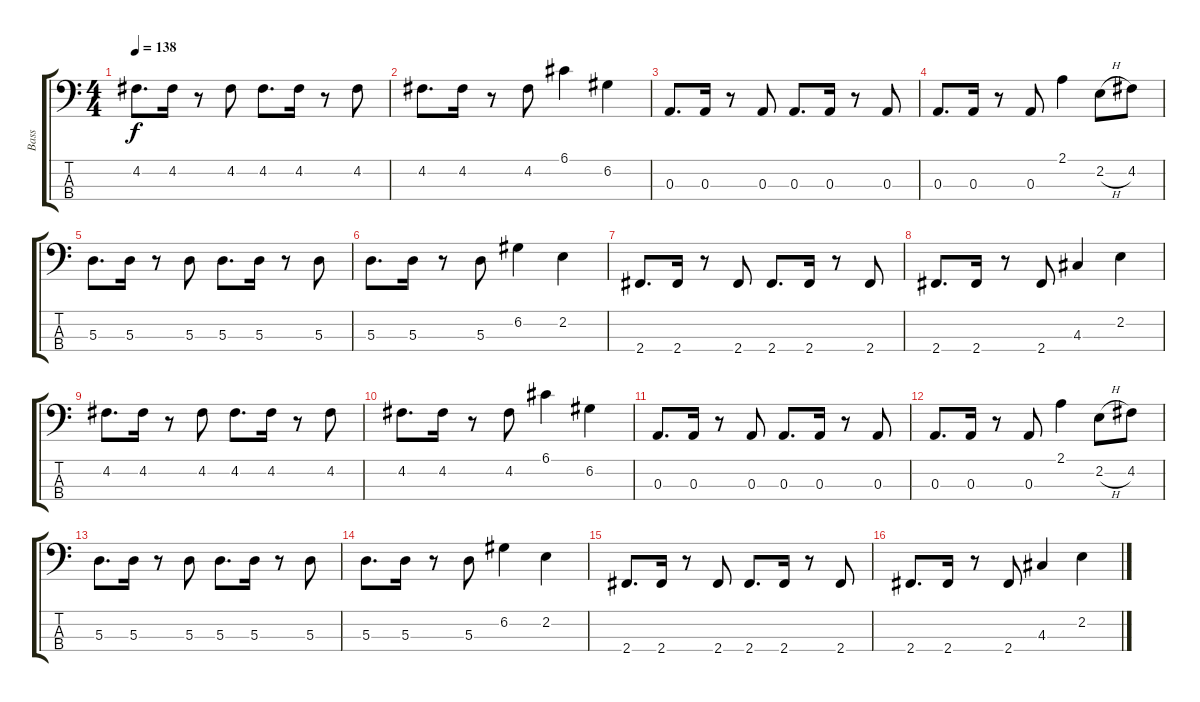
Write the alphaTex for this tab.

\track ("Bass" "Bass") {instrument electricbassfinger}
\staff {score tabs}
\tuning (G2 D2 A1 E1) {hide}
\ts (4 4)
\tempo 138
\clef f4
\ks c
4.2.8{d dy f} 4.2.16 r.8 4.2.8 4.2.8{d} 4.2.16 r.8 4.2.8 |
4.2.8{d} 4.2.16 r.8 4.2.8 6.1.4 6.2.4 |
0.3.8{d} 0.3.16 r.8 0.3.8 0.3.8{d} 0.3.16 r.8 0.3.8 |
0.3.8{d} 0.3.16 r.8 0.3.8 2.1.4 2.2{h}.8 4.2.8 |
5.3.8{d} 5.3.16 r.8 5.3.8 5.3.8{d} 5.3.16 r.8 5.3.8 |
5.3.8{d} 5.3.16 r.8 5.3.8 6.2.4 2.2.4 |
2.4.8{d} 2.4.16 r.8 2.4.8 2.4.8{d} 2.4.16 r.8 2.4.8 |
2.4.8{d} 2.4.16 r.8 2.4.8 4.3.4 2.2.4 |
4.2.8{d} 4.2.16 r.8 4.2.8 4.2.8{d} 4.2.16 r.8 4.2.8 |
4.2.8{d} 4.2.16 r.8 4.2.8 6.1.4 6.2.4 |
0.3.8{d} 0.3.16 r.8 0.3.8 0.3.8{d} 0.3.16 r.8 0.3.8 |
0.3.8{d} 0.3.16 r.8 0.3.8 2.1.4 2.2{h}.8 4.2.8 |
5.3.8{d} 5.3.16 r.8 5.3.8 5.3.8{d} 5.3.16 r.8 5.3.8 |
5.3.8{d} 5.3.16 r.8 5.3.8 6.2.4 2.2.4 |
2.4.8{d} 2.4.16 r.8 2.4.8 2.4.8{d} 2.4.16 r.8 2.4.8 |
2.4.8{d} 2.4.16 r.8 2.4.8 4.3.4 2.2.4
